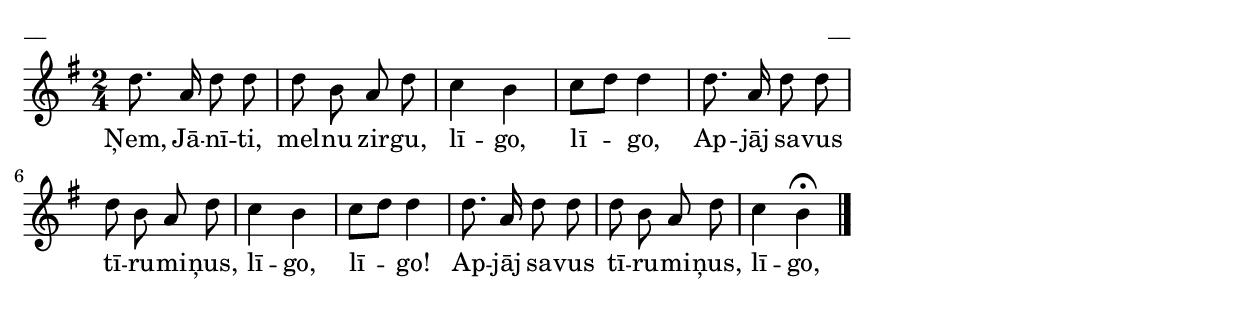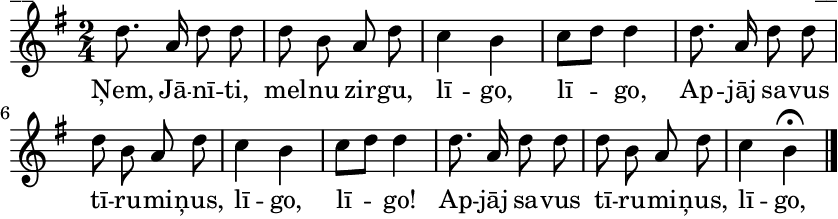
\version "2.13.18"
#(ly:set-option 'crop #t)

\paper {
line-width = 14\cm
left-margin = 0.4\cm
between-system-padding = 0.1\cm
between-system-space = 0.1\cm
}
% Ņem, Jānīti, melnu zirgu; "3x9 jāņi; p.44" 
\layout {
indent = #0
ragged-last = ##f
}


voiceA = \relative c' {
\clef "treble"
\key g \major
\time 2/4
d'8. a16 d8 d | d8 b a d | c4 b | c8[ d] d4 | 
d8. a16 d8 d | d8 b a d | c4 b | c8[ d] d4 |
d8. a16 d8 d | d8 b a d | c4 b\fermata |
\bar"|."
}

lyricA = \lyricmode {
Ņem, Jā -- nī -- ti, mel -- nu zir -- gu, lī -- go, lī -- go, 
Ap -- jāj sa -- vus tī -- ru -- mi -- ņus, lī -- go, lī -- go!
Ap -- jāj sa -- vus tī -- ru -- mi -- ņus, lī -- go, lī -- go!
}


fullScore = <<
%\new ChordNames { \chordsA }
\new Staff {
<<
\new Voice = "voiceA" { \oneVoice \autoBeamOff \voiceA }
\new Lyrics \lyricsto "voiceA"  \lyricA
%\new Voice = "voiceB" { \voiceTwo \autoBeamOff \voiceB }
>>
}
>>



\score {
\fullScore
\header { piece = "__" opus = "__" }
}
\markup { \with-color #(x11-color 'white) \sans \smaller "__" }
\score {
\unfoldRepeats
\fullScore
\midi {
\context { \Staff \remove "Staff_performer" }
\context { \Voice \consists "Staff_performer" }
}
}


